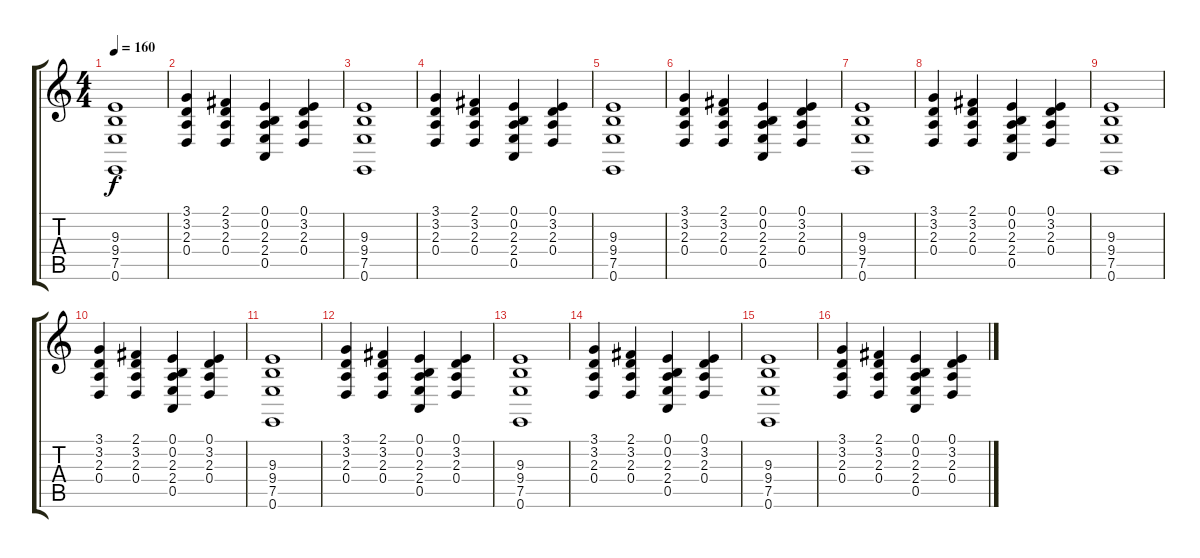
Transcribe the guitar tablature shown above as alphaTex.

\track "" {instrument pad5bowed}
\staff {score tabs}
\tuning (E4 B3 G3 D3 A2 E2) {hide}
\ts (4 4)
\tempo 160
\clef g2
\ks c
(9.3 9.4 7.5 0.6).1{dy f instrument pad5bowed} |
(3.1 3.2 2.3 0.4).4 (2.1 3.2 2.3 0.4).4 (0.1 0.2 2.3 2.4 0.5).4 (0.1 3.2 2.3 0.4).4 |
(9.3 9.4 7.5 0.6).1 |
(3.1 3.2 2.3 0.4).4 (2.1 3.2 2.3 0.4).4 (0.1 0.2 2.3 2.4 0.5).4 (0.1 3.2 2.3 0.4).4 |
(9.3 9.4 7.5 0.6).1 |
(3.1 3.2 2.3 0.4).4 (2.1 3.2 2.3 0.4).4 (0.1 0.2 2.3 2.4 0.5).4 (0.1 3.2 2.3 0.4).4 |
(9.3 9.4 7.5 0.6).1 |
(3.1 3.2 2.3 0.4).4 (2.1 3.2 2.3 0.4).4 (0.1 0.2 2.3 2.4 0.5).4 (0.1 3.2 2.3 0.4).4 |
(9.3 9.4 7.5 0.6).1 |
(3.1 3.2 2.3 0.4).4 (2.1 3.2 2.3 0.4).4 (0.1 0.2 2.3 2.4 0.5).4 (0.1 3.2 2.3 0.4).4 |
(9.3 9.4 7.5 0.6).1 |
(3.1 3.2 2.3 0.4).4 (2.1 3.2 2.3 0.4).4 (0.1 0.2 2.3 2.4 0.5).4 (0.1 3.2 2.3 0.4).4 |
(9.3 9.4 7.5 0.6).1 |
(3.1 3.2 2.3 0.4).4 (2.1 3.2 2.3 0.4).4 (0.1 0.2 2.3 2.4 0.5).4 (0.1 3.2 2.3 0.4).4 |
(9.3 9.4 7.5 0.6).1 |
(3.1 3.2 2.3 0.4).4 (2.1 3.2 2.3 0.4).4 (0.1 0.2 2.3 2.4 0.5).4 (0.1 3.2 2.3 0.4).4
